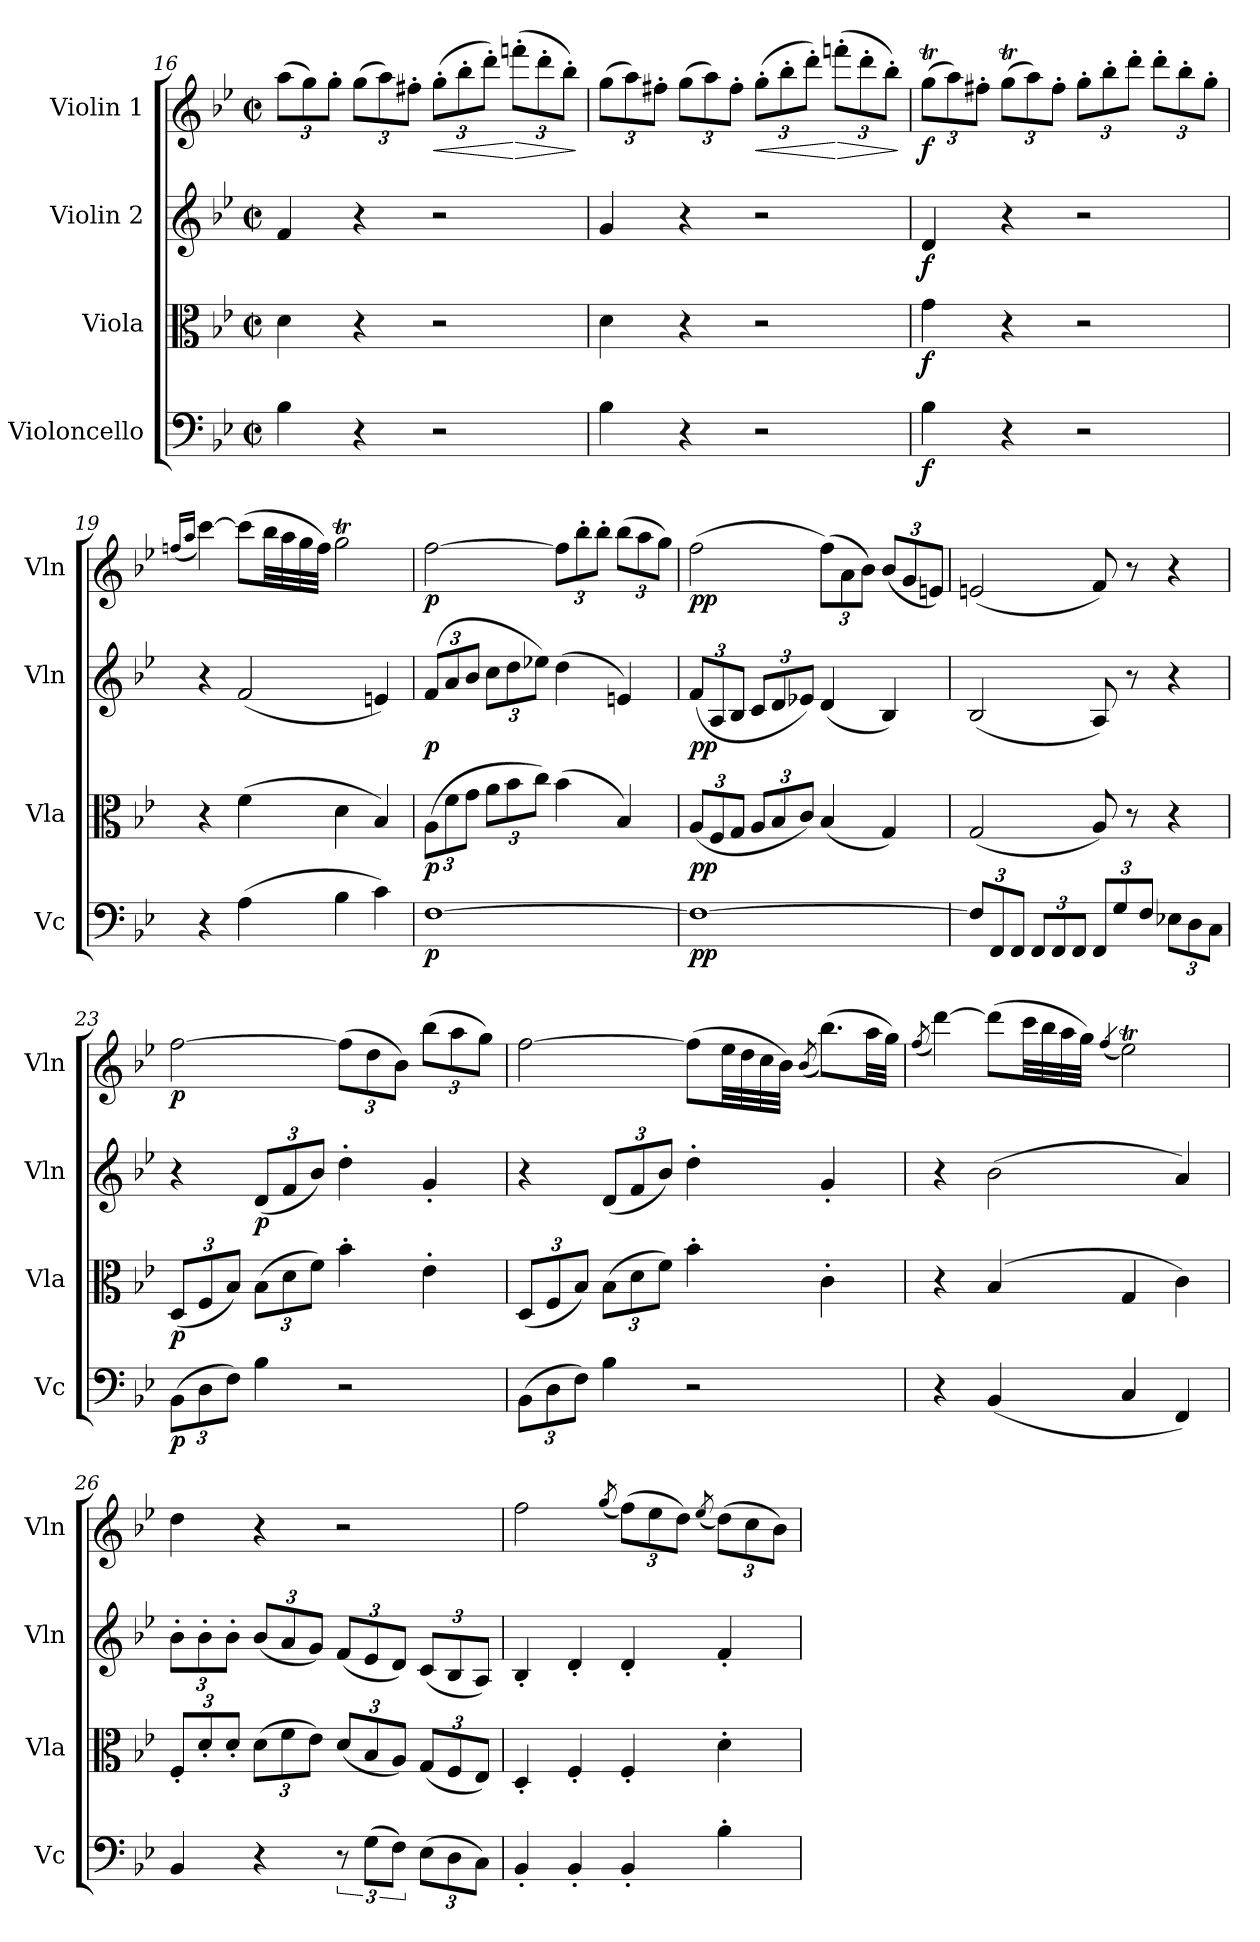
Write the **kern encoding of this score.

**kern	**dynam	**kern	**dynam	**kern	**dynam	**kern	**dynam
*part4	*part4	*part3	*part3	*part2	*part2	*part1	*part1
*staff4	*staff4	*staff3	*staff3	*staff2	*staff2	*staff1	*staff1
*I"Violoncello	*	*I"Viola	*	*I"Violin 2	*	*I"Violin 1	*
*I'Vc	*	*I'Vla	*	*I'Vln	*	*I'Vln	*
*clefF4	*	*clefC3	*	*clefG2	*	*clefG2	*
*k[b-e-]	*	*k[b-e-]	*	*k[b-e-]	*	*k[b-e-]	*
*M2/2	*	*M2/2	*	*M2/2	*	*M2/2	*
*met(c|)	*	*met(c|)	*	*met(c|)	*	*met(c|)	*
*	*	*	*	*	*	*Xbrackettup	*
=16	=16	=16	=16	=16	=16	=16	=16
4B-\	.	4d\	.	4f/	.	(12aa\L	.
.	.	.	.	.	.	12gg\)	.
.	.	.	.	.	.	12gg'\J	.
4r	.	4r	.	4r	.	(12gg\L	.
.	.	.	.	.	.	12aa\)	.
.	.	.	.	.	.	12ff#X'\J	.
!	!	!	!	!	!	!	!LO:HP:b
2r	.	2r	.	2r	.	(12gg'\L	<
.	.	.	.	.	.	12bb-'\	.
.	.	.	.	.	.	12ddd'\J)	.
!	!	!	!	!	!	!	!LO:HP:n=1:b
.	.	.	.	.	.	(12fffn'\L	[ >
.	.	.	.	.	.	12ddd'\	.
.	.	.	.	.	.	12bb-'\J)	.
.	.	.	.	.	.	.	]
=17	=17	=17	=17	=17	=17	=17	=17
4B-\	.	4d\	.	4g/	.	(12gg\L	.
.	.	.	.	.	.	12aa\)	.
.	.	.	.	.	.	12ff#X'\J	.
4r	.	4r	.	4r	.	(12gg\L	.
.	.	.	.	.	.	12aa\)	.
.	.	.	.	.	.	12ff#'\J	.
!	!	!	!	!	!	!	!LO:HP:b
2r	.	2r	.	2r	.	(12gg'\L	<
.	.	.	.	.	.	12bb-'\	.
.	.	.	.	.	.	12ddd'\J)	.
!	!	!	!	!	!	!	!LO:HP:n=1:b
.	.	.	.	.	.	(12fffn'\L	[ >
.	.	.	.	.	.	12ddd'\	.
.	.	.	.	.	.	12bb-'\J)	.
.	.	.	.	.	.	.	]
!!LO:LB:g=z
=18	=18	=18	=18	=18	=18	=18	=18
!	!LO:DY:b	!	!LO:DY:b	!	!LO:DY:b	!	!LO:DY:b
4B-\	f	4g\	f	4d/	f	(12ggT\L	f
.	.	.	.	.	.	12aa\)	.
.	.	.	.	.	.	12ff#X'\J	.
4r	.	4r	.	4r	.	(12ggT\L	.
.	.	.	.	.	.	12aa\)	.
.	.	.	.	.	.	12ff#'\J	.
2r	.	2r	.	2r	.	12gg'\L	.
.	.	.	.	.	.	12bb-'\	.
.	.	.	.	.	.	12ddd'\J	.
.	.	.	.	.	.	12ddd'\L	.
.	.	.	.	.	.	12bb-'\	.
.	.	.	.	.	.	12gg'\J	.
=19	=19	=19	=19	=19	=19	=19	=19
.	.	.	.	.	.	(16qffn/LL	.
.	.	.	.	.	.	16qaa/JJ	.
4r	.	4r	.	4r	.	[4ccc\)	.
(4A\	.	(4f\	.	(2f/	.	(8ccc\L]	.
.	.	.	.	.	.	32bb-\LL	.
.	.	.	.	.	.	32aa\	.
.	.	.	.	.	.	32gg\	.
.	.	.	.	.	.	32ff\JJJ)	.
4B-\	.	4d\	.	.	.	2ggT\	.
4c\)	.	4B-/)	.	4en/)	.	.	.
=20	=20	=20	=20	=20	=20	=20	=20
*	*	*Xbrackettup	*	*Xbrackettup	*	*	*
!	!LO:DY:b	!	!LO:DY:b	!	!LO:DY:b	!	!LO:DY:b
[1F	p	(12A\L	p	(12f/L	p	[2ff\	p
.	.	12f\	.	12a/	.	.	.
.	.	12g\J	.	12b-/J	.	.	.
.	.	12a\L	.	12cc\L	.	.	.
.	.	12b-\	.	12dd\	.	.	.
.	.	12cc\J)	.	12ee-X\J)	.	.	.
.	.	(4b-\	.	(4dd\	.	12ff\L]	.
.	.	.	.	.	.	12bb-'\	.
.	.	.	.	.	.	12bb-'\J	.
.	.	4B-/)	.	4en/)	.	(12bb-\L	.
.	.	.	.	.	.	12aa\	.
.	.	.	.	.	.	12gg\J)	.
!!LO:LB:g=z
=21	=21	=21	=21	=21	=21	=21	=21
!	!LO:DY:b	!	!LO:DY:b	!	!LO:DY:b	!	!LO:DY:b
1F_	pp	(12A/L	pp	(12f/L	pp	(2ff\	pp
.	.	12F/	.	12A/	.	.	.
.	.	12G/J	.	12B-/J	.	.	.
.	.	12A/L	.	12c/L	.	.	.
.	.	12B-/	.	12d/	.	.	.
.	.	12c/J)	.	12e-X/J)	.	.	.
.	.	(4B-/	.	(4d/	.	(12ff\L)	.
.	.	.	.	.	.	12a\	.
.	.	.	.	.	.	12b-\J)	.
.	.	4G/)	.	4B-/)	.	(12b-/L	.
.	.	.	.	.	.	12g/	.
.	.	.	.	.	.	12en/J)	.
=22	=22	=22	=22	=22	=22	=22	=22
12F/L]	.	(2G/	.	(2B-/	.	(2en/	.
12FF/	.	.	.	.	.	.	.
12FF/J	.	.	.	.	.	.	.
*Xbrackettup	*	*	*	*	*	*	*
12FF/L	.	.	.	.	.	.	.
12FF/	.	.	.	.	.	.	.
12FF/J	.	.	.	.	.	.	.
12FF/L	.	8A/)	.	8A/)	.	8f/)	.
12G/	.	.	.	.	.	.	.
.	.	8r	.	8r	.	8r	.
12F/J	.	.	.	.	.	.	.
12E-X\L	.	4r	.	4r	.	4r	.
12D\	.	.	.	.	.	.	.
12C\J	.	.	.	.	.	.	.
=23	=23	=23	=23	=23	=23	=23	=23
!	!LO:DY:b	!	!LO:DY:b	!	!	!	!LO:DY:b
(12BB-\L	p	(12D/L	p	4r	.	[2ff\	p
12D\	.	12F/	.	.	.	.	.
12F\J)	.	12B-/J)	.	.	.	.	.
!	!	!	!	!	!LO:DY:b	!	!
4B-\	.	(12B-\L	.	(12d/L	p	.	.
.	.	12d\	.	12f/	.	.	.
.	.	12f\J)	.	12b-/J)	.	.	.
2r	.	4b-'\	.	4dd'\	.	(12ff\L]	.
.	.	.	.	.	.	12dd\	.
.	.	.	.	.	.	12b-\J)	.
.	.	4e-'\	.	4g'/	.	(12bb-\L	.
.	.	.	.	.	.	12aa\	.
.	.	.	.	.	.	12gg\J)	.
!!LO:LB:g=z
=24	=24	=24	=24	=24	=24	=24	=24
(12BB-\L	.	(12D/L	.	4r	.	[2ff\	.
12D\	.	12F/	.	.	.	.	.
12F\J)	.	12B-/J)	.	.	.	.	.
4B-\	.	(12B-\L	.	(12d/L	.	.	.
.	.	12d\	.	12f/	.	.	.
.	.	12f\J)	.	12b-/J)	.	.	.
2r	.	4b-'\	.	4dd'\	.	(8ff\L]	.
.	.	.	.	.	.	32ee-\LL	.
.	.	.	.	.	.	32dd\	.
.	.	.	.	.	.	32cc\	.
.	.	.	.	.	.	32b-\JJJ)	.
.	.	.	.	.	.	(>8qb-/	.
.	.	4c'\	.	4g'/	.	(8.bb-\L)	.
.	.	.	.	.	.	32aa\LL	.
.	.	.	.	.	.	32gg\JJJ)	.
=25	=25	=25	=25	=25	=25	=25	=25
.	.	.	.	.	.	(>8qff/	.
4r	.	4r	.	4r	.	[4ddd\)	.
(4BB-/	.	(4B-/	.	(2b-\	.	(8ddd\L]	.
.	.	.	.	.	.	32ccc\LL	.
.	.	.	.	.	.	32bb-\	.
.	.	.	.	.	.	32aa\	.
.	.	.	.	.	.	32gg\JJJ)	.
.	.	.	.	.	.	(>4qff/	.
4C/	.	4G/	.	.	.	2ee-T\)	.
4FF/)	.	4c\)	.	4a/)	.	.	.
!!LO:PB:g=z
=26	=26	=26	=26	=26	=26	=26	=26
4BB-/	.	12F'/L	.	12b-'\L	.	4dd\	.
.	.	12d'/	.	12b-'\	.	.	.
.	.	12d'/J	.	12b-'\J	.	.	.
4r	.	(12d\L	.	(12b-/L	.	4r	.
.	.	12f\	.	12a/	.	.	.
.	.	12e-\J)	.	12g/J)	.	.	.
*brackettup	*	*	*	*	*	*	*
12r	.	(12d/L	.	(12f/L	.	2r	.
(12G\L	.	12B-/	.	12e-/	.	.	.
12F\J)	.	12A/J)	.	12d/J)	.	.	.
*Xbrackettup	*	*	*	*	*	*	*
(12E-\L	.	(12G/L	.	(12c/L	.	.	.
12D\	.	12F/	.	12B-/	.	.	.
12C\J)	.	12E-/J)	.	12A/J)	.	.	.
=27	=27	=27	=27	=27	=27	=27	=27
4BB-'/	.	4D'/	.	4B-'/	.	2ff\	.
4BB-'/	.	4F'/	.	4d'/	.	.	.
.	.	.	.	.	.	(8qgg/	.
4BB-'/	.	4F'/	.	4d'/	.	(12ff\L)	.
.	.	.	.	.	.	12ee-\	.
.	.	.	.	.	.	12dd\J)	.
.	.	.	.	.	.	(8qee-/	.
4B-'\	.	4d'\	.	4f'/	.	(12dd\L)	.
.	.	.	.	.	.	12cc\	.
.	.	.	.	.	.	12b-\J)	.
=	=	=	=	=	=	=	=
*-	*-	*-	*-	*-	*-	*-	*-
